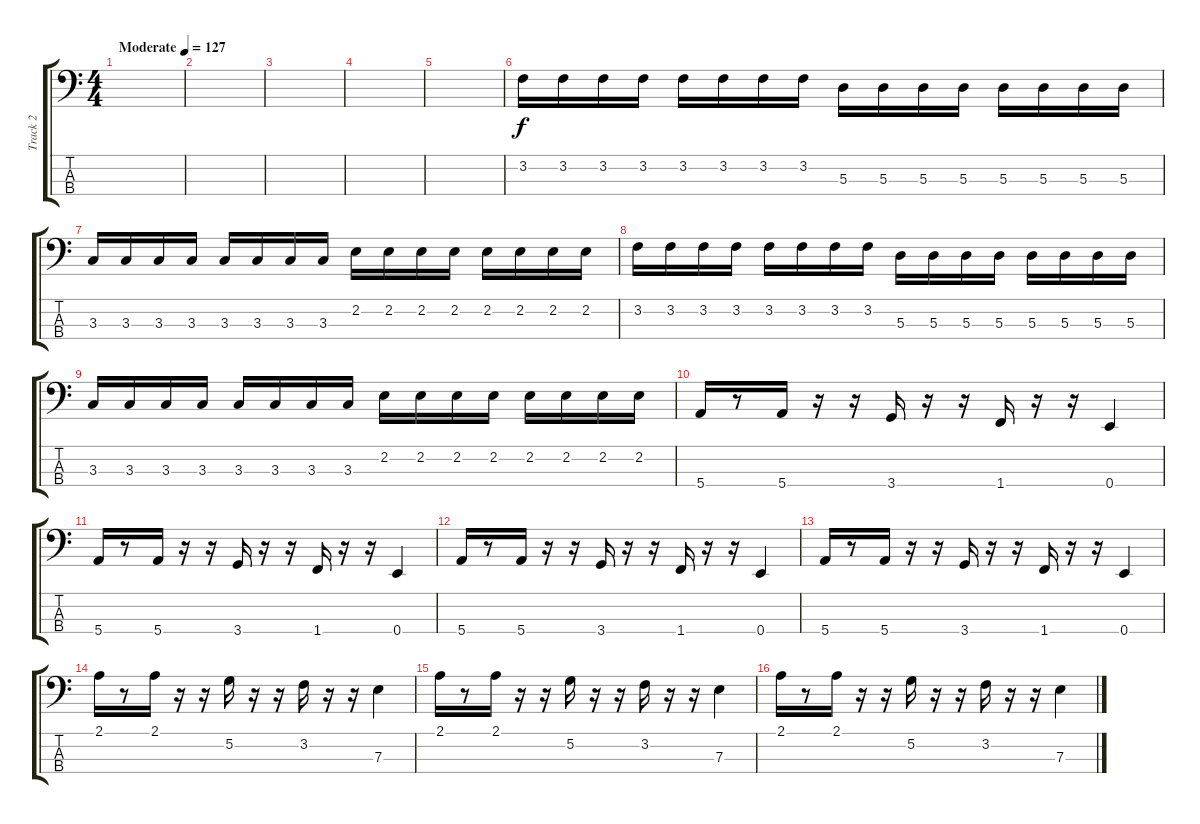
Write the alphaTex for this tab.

\track ("Track 2" "Track 2") {instrument electricbasspick}
\staff {score tabs}
\tuning (G2 D2 A1 E1) {hide}
\ts (4 4)
\tempo (127 "Moderate")
\clef f4
\ks c
|
|
|
|
|
3.2.16 3.2.16 3.2.16 3.2.16 3.2.16 3.2.16 3.2.16 3.2.16 5.3.16 5.3.16 5.3.16 5.3.16 5.3.16 5.3.16 5.3.16 5.3.16 |
3.3.16 3.3.16 3.3.16 3.3.16 3.3.16 3.3.16 3.3.16 3.3.16 2.2.16 2.2.16 2.2.16 2.2.16 2.2.16 2.2.16 2.2.16 2.2.16 |
3.2.16 3.2.16 3.2.16 3.2.16 3.2.16 3.2.16 3.2.16 3.2.16 5.3.16 5.3.16 5.3.16 5.3.16 5.3.16 5.3.16 5.3.16 5.3.16 |
3.3.16 3.3.16 3.3.16 3.3.16 3.3.16 3.3.16 3.3.16 3.3.16 2.2.16 2.2.16 2.2.16 2.2.16 2.2.16 2.2.16 2.2.16 2.2.16 |
5.4.16 r.8 5.4.16 r.16 r.16 3.4.16 r.16 r.16 1.4.16 r.16 r.16 0.4.4 |
5.4.16 r.8 5.4.16 r.16 r.16 3.4.16 r.16 r.16 1.4.16 r.16 r.16 0.4.4 |
5.4.16 r.8 5.4.16 r.16 r.16 3.4.16 r.16 r.16 1.4.16 r.16 r.16 0.4.4 |
5.4.16 r.8 5.4.16 r.16 r.16 3.4.16 r.16 r.16 1.4.16 r.16 r.16 0.4.4 |
2.1.16 r.8 2.1.16 r.16 r.16 5.2.16 r.16 r.16 3.2.16 r.16 r.16 7.3.4 |
2.1.16 r.8 2.1.16 r.16 r.16 5.2.16 r.16 r.16 3.2.16 r.16 r.16 7.3.4 |
2.1.16 r.8 2.1.16 r.16 r.16 5.2.16 r.16 r.16 3.2.16 r.16 r.16 7.3.4
